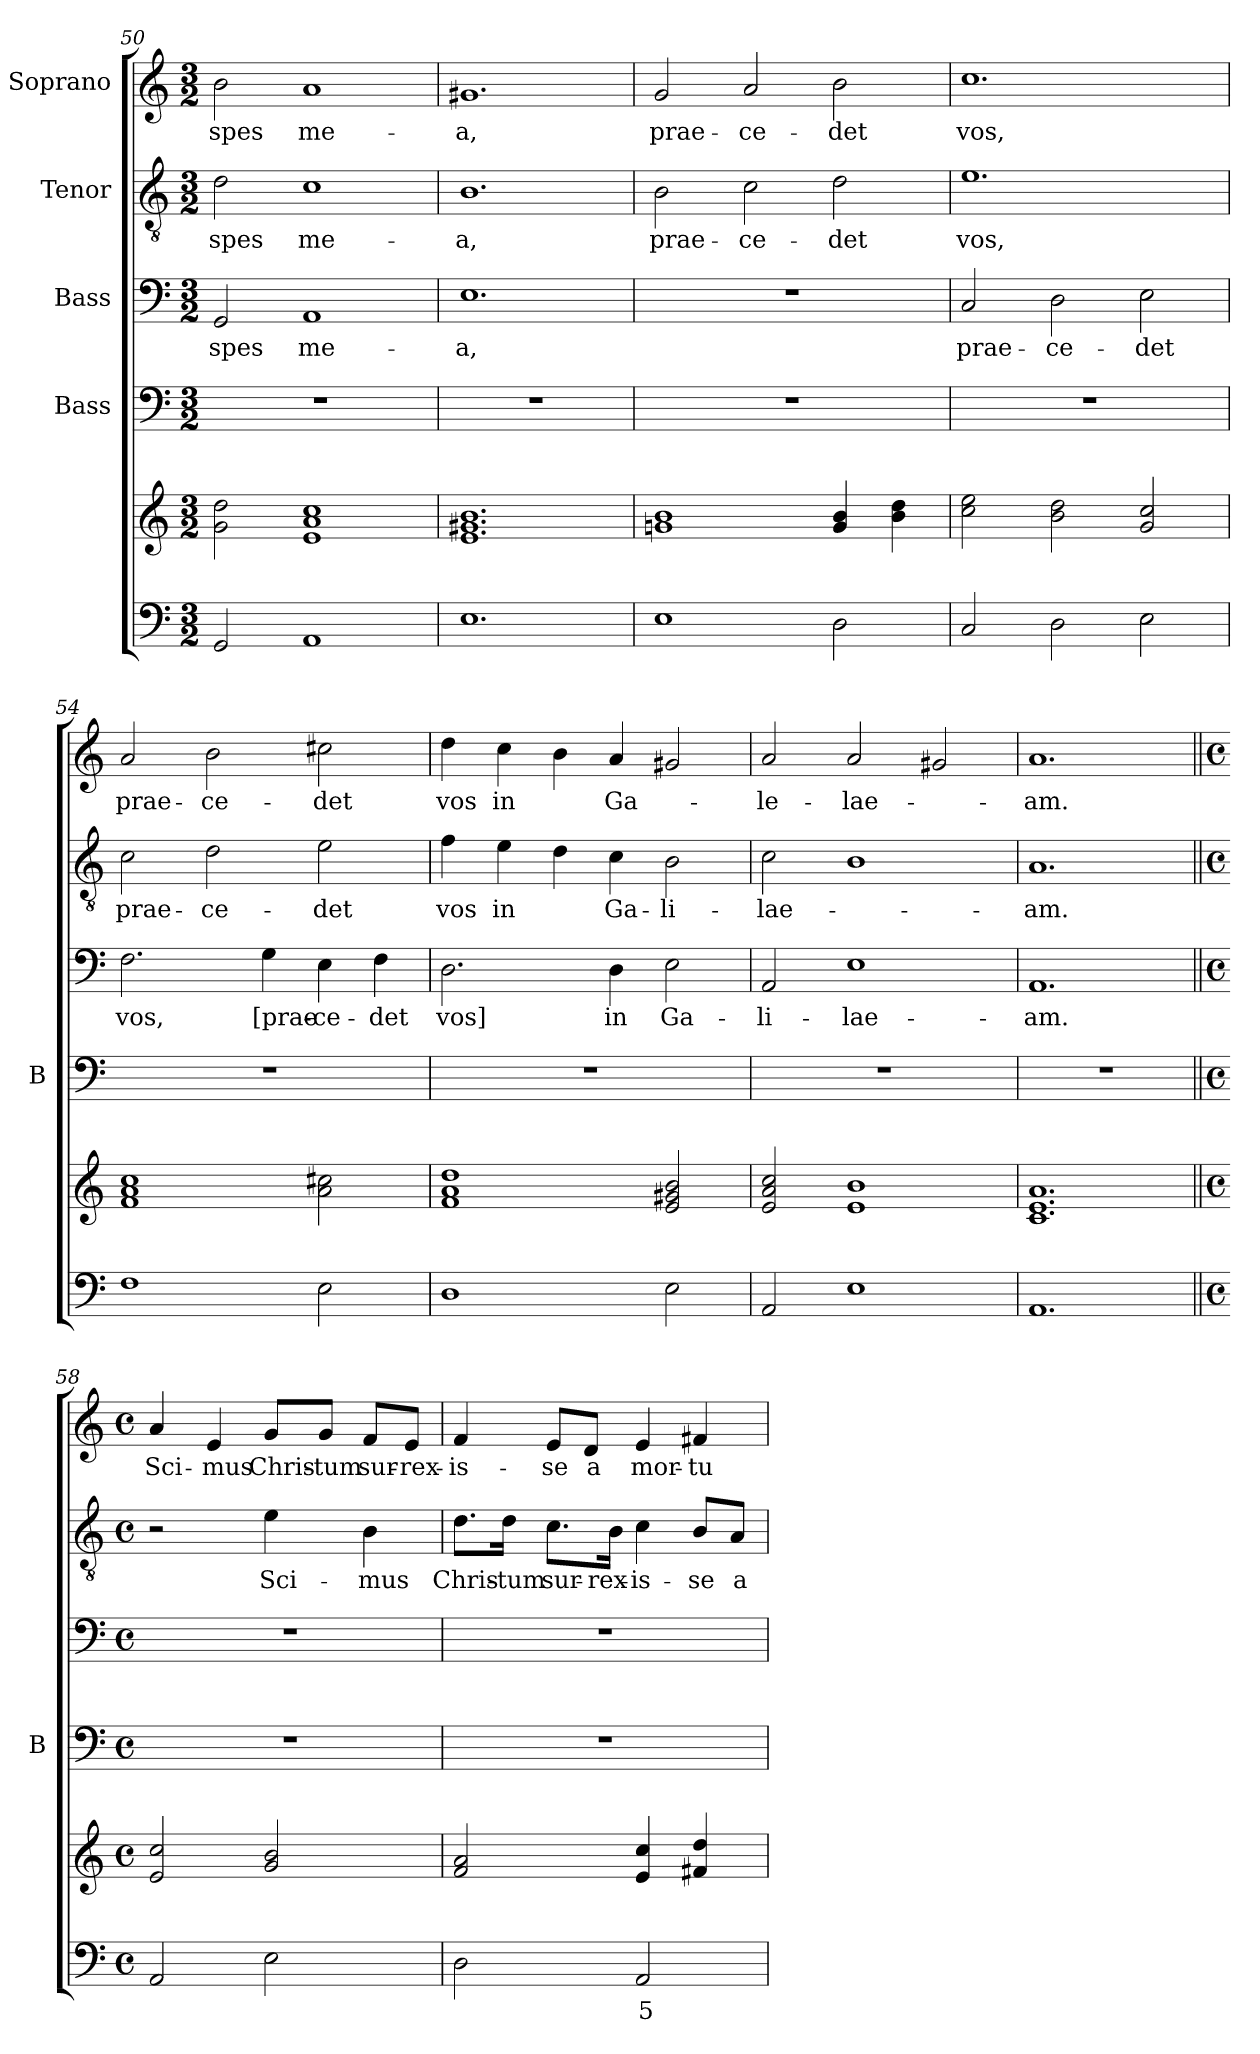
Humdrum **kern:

**kern	**text	**kern	**kern	**kern	**text	**kern	**text	**kern	**text
*part5	*part5	*part5	*part4	*part3	*part3	*part2	*part2	*part1	*part1
*staff6	*staff6	*staff5	*staff4	*staff3	*staff3	*staff2	*staff2	*staff1	*staff1
*	*	*	*I"Bass	*I"Bass	*	*I"Tenor	*	*I"Soprano	*
*	*	*	*I'B	*	*	*	*	*	*
*clefF4	*	*clefG2	*clefF4	*clefF4	*	*clefGv2	*	*clefG2	*
*k[]	*	*k[]	*k[]	*k[]	*	*k[]	*	*k[]	*
*C:	*	*C:	*C:	*C:	*	*C:	*	*C:	*
*M3/2	*	*M3/2	*M3/2	*M3/2	*	*M3/2	*	*M3/2	*
=50	=50	=50	=50	=50	=50	=50	=50	=50	=50
2GG/	.	2g\ 2dd\	1.r	2GG/	spes	2d\	spes	2b\	spes
1AA	.	1e 1a 1cc	.	1AA	me-	1c	me-	1a	me-
=51	=51	=51	=51	=51	=51	=51	=51	=51	=51
1.E	.	1.e 1.g#X 1.b	1.r	1.E	-a,	1.B	-a,	1.g#X	-a,
=52	=52	=52	=52	=52	=52	=52	=52	=52	=52
1E	.	1gn 1b	1.r	1.r	.	2B\	prae-	2g/	prae-
.	.	.	.	.	.	2c\	-ce-	2a/	-ce-
2D\	.	4g/ 4b/	.	.	.	2d\	-det	2b\	-det
.	.	4b\ 4dd\	.	.	.	.	.	.	.
=53	=53	=53	=53	=53	=53	=53	=53	=53	=53
2C/	.	2cc\ 2ee\	1.r	2C/	prae-	1.e	vos,	1.cc	vos,
2D\	.	2b\ 2dd\	.	2D\	-ce-	.	.	.	.
2E\	.	2g/ 2cc/	.	2E\	-det	.	.	.	.
=54	=54	=54	=54	=54	=54	=54	=54	=54	=54
1F	.	1f 1a 1cc	1.r	2.F\	vos,	2c\	prae-	2a/	prae-
.	.	.	.	.	.	2d\	-ce-	2b\	-ce-
.	.	.	.	4G\	[prae-	.	.	.	.
2E\	.	2a\ 2cc#X\	.	4E\	-ce-	2e\	-det	2cc#X\	-det
.	.	.	.	4F\	-det	.	.	.	.
!!LO:LB:g=z
=55	=55	=55	=55	=55	=55	=55	=55	=55	=55
1D	.	1f 1a 1dd	1.r	2.D\	vos]	4f\	vos	4dd\	vos
.	.	.	.	.	.	4e\	in	4cc\	in
.	.	.	.	.	.	4d\	.	4b\	.
.	.	.	.	4D\	in	4c\	Ga-	4a/	Ga-
2E\	.	2e/ 2g#X/ 2b/	.	2E\	Ga-	2B\	-li-	2g#X/	.
=56	=56	=56	=56	=56	=56	=56	=56	=56	=56
2AA/	.	2e/ 2a/ 2cc/	1.r	2AA/	-li-	2c\	-lae-	2a/	-le-
1E	.	1e 1b	.	1E	-lae-	1B	.	2a/	-lae-
.	.	.	.	.	.	.	.	2g#X/	.
=57	=57	=57	=57	=57	=57	=57	=57	=57	=57
1.AA	.	1.c 1.e 1.a	1.r	1.AA	-am.	1.A	-am.	1.a	-am.
=58||	=58||	=58||	=58||	=58||	=58||	=58||	=58||	=58||	=58||
*M4/4	*	*M4/4	*M4/4	*M4/4	*	*M4/4	*	*M4/4	*
*met(c)	*	*met(c)	*met(c)	*met(c)	*	*met(c)	*	*met(c)	*
2AA/	.	2e/ 2cc/	1r	1r	.	2r	.	4a/	Sci-
.	.	.	.	.	.	.	.	4e/	-mus
2E\	.	2g/ 2b/	.	.	.	4e\	Sci-	8g/L	Chris-
.	.	.	.	.	.	.	.	8g/J	-tum
.	.	.	.	.	.	4B\	-mus	8f/L	sur-
.	.	.	.	.	.	.	.	8e/J	-rex-
=59	=59	=59	=59	=59	=59	=59	=59	=59	=59
*^	*	*	*	*	*	*	*	*	*
2D\	2ryy	.	2f/ 2a/	1r	1r	.	8.d\L	Chris-	4f/	-is-
.	.	.	.	.	.	.	16d\Jk	-tum	.	.
.	.	.	.	.	.	.	8.c\L	sur-	8e/L	-se
.	.	.	.	.	.	.	.	.	8d/J	a
.	.	.	.	.	.	.	16B\Jk	-rex-	.	.
2AA/	4AA/yy	5	4e/ 4cc/	.	.	.	4c\	-is-	4e/	mor-
.	4AA/yy	6	4f#X/ 4dd/	.	.	.	8B/L	-se	4f#X/	-tu-
.	.	.	.	.	.	.	8A/J	a	.	.
*v	*v	*	*	*	*	*	*	*	*	*
=	=	=	=	=	=	=	=	=	=
*-	*-	*-	*-	*-	*-	*-	*-	*-	*-
